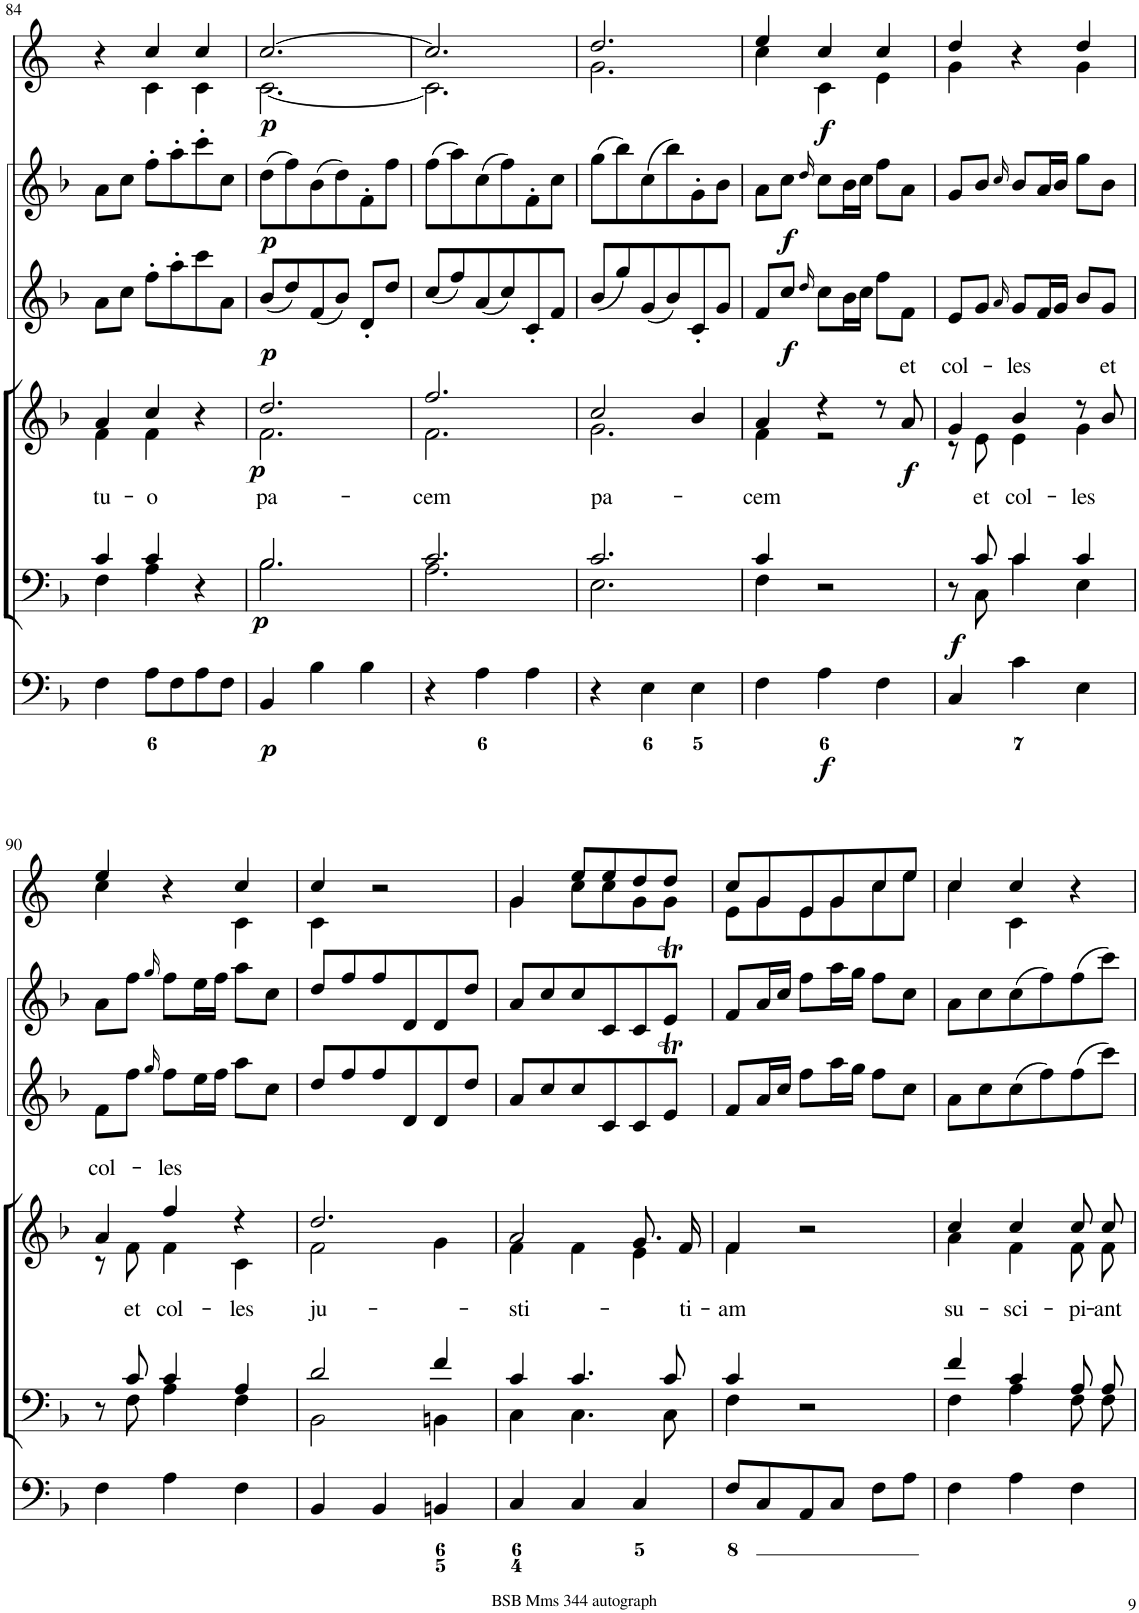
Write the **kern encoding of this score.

**kern	**dynam	**kern	**dynam	**kern	**text	**dynam	**kern	**dynam	**kern	**dynam	**kern	**dynam
*part6	*part6	*part5	*part5	*part4	*part4	*part4	*part3	*part3	*part2	*part2	*part1	*part1
*staff6	*staff6	*staff5	*staff5	*staff4	*staff4	*staff4	*staff3	*staff3	*staff2	*staff2	*staff1	*staff1
*I"Organ	*	*I"Voice	*	*I"Voice	*	*	*I"Violin	*	*I"Violini	*	*I"Corni in F	*
*	*	*	*	*	*	*	*I'Vln	*	*I'Vln	*	*	*
!!LO:PB:g=z
*clefF4	*	*clefF4	*	*clefG2	*	*	*clefG2	*	*clefG2	*	*clefG2	*
*	*	*	*	*	*	*	*	*	*	*	*Trd4c7	*
*k[b-]	*	*k[b-]	*	*k[b-]	*	*	*k[b-]	*	*k[b-]	*	*k[]	*
*M3/4	*	*M3/4	*	*M3/4	*	*	*M3/4	*	*M3/4	*	*M3/4	*
=84	=84	=84	=84	=84	=84	=84	=84	=84	=84	=84	=84	=84
*	*	*^	*	*	*	*	*	*	*	*	*	*
!	!	!	!	!	!	!LO:LY:b	!	!	!	!	!	!	!
*	*	*	*	*	*^	*	*	*	*	*	*	*^	*
4F\	.	4c/	4F\	.	4a/	4f\	tu-	.	8a\L	.	8a\L	.	4r	4ryy	.
.	.	.	.	.	.	.	.	.	8cc\J	.	8cc\J	.	.	.	.
!	!	!	!	!	!	!	!LO:LY:b	!	!	!	!	!	!	!	!
8A\L	.	4c/	4A\	.	4cc/	4f\	-o	.	8ff'\L	.	8ff'\L	.	4cc/	4c\	.
8F\	.	.	.	.	.	.	.	.	8aa'\	.	8aa'\	.	.	.	.
8A\	.	4r	4ryy	.	4r	4ryy	.	.	8ccc\	.	8ccc'\	.	4cc/	4c\	.
8F\J	.	.	.	.	.	.	.	.	8a\J	.	8cc\J	.	.	.	.
=85	=85	=85	=85	=85	=85	=85	=85	=85	=85	=85	=85	=85	=85	=85	=85
!	!LO:DY:b	!	!	!LO:DY:b	!	!	!LO:LY:b	!LO:DY:b	!	!LO:DY:b	!	!LO:DY:b	!	!	!LO:DY:b
4BB-/	p	2.B-/	2.B-\	p	2.dd/	2.f\	pa-	p	(8b-/L	p	(8dd\L	p	[2.cc/	[2.c\	p
.	.	.	.	.	.	.	.	.	8dd/)	.	8ff\)	.	.	.	.
4B-\	.	.	.	.	.	.	.	.	(8f/	.	(8b-\	.	.	.	.
.	.	.	.	.	.	.	.	.	8b-/J)	.	8dd\)	.	.	.	.
4B-\	.	.	.	.	.	.	.	.	8d'/L	.	8f'\	.	.	.	.
.	.	.	.	.	.	.	.	.	8dd/J	.	8ff\J	.	.	.	.
=86	=86	=86	=86	=86	=86	=86	=86	=86	=86	=86	=86	=86	=86	=86	=86
!	!	!	!	!	!	!	!LO:LY:b	!	!	!	!	!	!	!	!
4r	.	2.c/	2.A\	.	2.ff/	2.f\	-cem	.	(8cc/L	.	(8ff\L	.	2.cc/]	2.c\]	.
.	.	.	.	.	.	.	.	.	8ff/)	.	8aa\)	.	.	.	.
4A\	.	.	.	.	.	.	.	.	(8a/	.	(8cc\	.	.	.	.
.	.	.	.	.	.	.	.	.	8cc/)	.	8ff\)	.	.	.	.
4A\	.	.	.	.	.	.	.	.	8c'/	.	8f'\	.	.	.	.
.	.	.	.	.	.	.	.	.	8f/J	.	8cc\J	.	.	.	.
=87	=87	=87	=87	=87	=87	=87	=87	=87	=87	=87	=87	=87	=87	=87	=87
!	!	!	!	!	!	!	!LO:LY:b	!	!	!	!	!	!	!	!
4r	.	2.c/	2.E\	.	2cc/	2.g\	pa-	.	(8b-/L	.	(8gg\L	.	2.dd/	2.g\	.
.	.	.	.	.	.	.	.	.	8gg/)	.	8bb-\)	.	.	.	.
4E\	.	.	.	.	.	.	.	.	(8g/	.	(8cc\	.	.	.	.
.	.	.	.	.	.	.	.	.	8b-/)	.	8bb-\)	.	.	.	.
4E\	.	.	.	.	4b-/	.	.	.	8c'/	.	8g'\	.	.	.	.
.	.	.	.	.	.	.	.	.	8g/J	.	8b-\J	.	.	.	.
=88	=88	=88	=88	=88	=88	=88	=88	=88	=88	=88	=88	=88	=88	=88	=88
!	!	!	!	!	!	!	!LO:LY:b	!	!	!	!	!	!	!	!
4F\	.	4c/	4F\	.	4a/	4f\	-cem	.	8f/L	.	8a\L	.	4ee/	4cc\	.
!	!	!	!	!	!	!	!	!	!	!LO:DY:b	!	!LO:DY:b	!	!	!
.	.	.	.	.	.	.	.	.	8cc/J	f	8cc\J	f	.	.	.
.	.	.	.	.	.	.	.	.	16qdd/	.	16qdd/	.	.	.	.
!	!LO:DY:b	!	!	!	!	!	!	!	!	!	!	!	!	!	!LO:DY:b
4A\	f	2r	2ryy	.	4r	2r	.	.	8cc\L	.	8cc\L	.	4cc/	4c\	f
.	.	.	.	.	.	.	.	.	16b-\L	.	16b-\L	.	.	.	.
.	.	.	.	.	.	.	.	.	16cc\JJ	.	16cc\JJ	.	.	.	.
4F\	.	.	.	.	8r	.	.	.	8ff\L	.	8ff\L	.	4cc/	4e\	.
!	!	!	!	!	!	!	!LO:LY:a	!LO:DY:b	!	!	!	!	!	!	!
.	.	.	.	.	8a/	.	et	f	8f\J	.	8a\J	.	.	.	.
=89	=89	=89	=89	=89	=89	=89	=89	=89	=89	=89	=89	=89	=89	=89	=89
!	!	!	!	!LO:DY:b	!	!	!LO:LY:a	!	!	!	!	!	!	!	!
4C/	.	8r	8ryy	f	4g/	8r	col-	.	8e/L	.	8g/L	.	4dd/	4g\	.
!	!	!	!	!	!	!	!LO:LY:b	!	!	!	!	!	!	!	!
.	.	8c/	8C\	.	.	8e\	et	.	8g/J	.	8b-/J	.	.	.	.
.	.	.	.	.	.	.	.	.	16qa/	.	16qcc/	.	.	.	.
!	!	!	!	!	!	!	!LO:LY:a	!	!	!	!	!	!	!	!
!	!	!	!	!	!	!	!LO:LY:b	!	!	!	!	!	!	!	!
4c\	.	4c/	4c\	.	4b-/	4e\	col-	.	8g/L	.	8b-/L	.	4r	4ryy	.
.	.	.	.	.	.	.	.	.	16f/L	.	16a/L	.	.	.	.
.	.	.	.	.	.	.	.	.	16g/JJ	.	16b-/JJ	.	.	.	.
!	!	!	!	!	!	!	!LO:LY:b	!	!	!	!	!	!	!	!
4E\	.	4c/	4E\	.	8r	4g\	-les	.	8b-/L	.	8gg\L	.	4dd/	4g\	.
!	!	!	!	!	!	!	!LO:LY:a	!	!	!	!	!	!	!	!
.	.	.	.	.	8b-/	.	et	.	8g/J	.	8b-\J	.	.	.	.
!!LO:LB:g=z	!!
=90	=90	=90	=90	=90	=90	=90	=90	=90	=90	=90	=90	=90	=90	=90	=90
!	!	!	!	!	!	!	!LO:LY:a	!	!	!	!	!	!	!	!
4F\	.	8r	8ryy	.	4a/	8r	col-	.	8f\L	.	8a\L	.	4ee/	4cc\	.
!	!	!	!	!	!	!	!LO:LY:b	!	!	!	!	!	!	!	!
.	.	8c/	8F\	.	.	8f\	et	.	8ff\J	.	8ff\J	.	.	.	.
.	.	.	.	.	.	.	.	.	16qgg/	.	16qgg/	.	.	.	.
!	!	!	!	!	!	!	!LO:LY:a	!	!	!	!	!	!	!	!
!	!	!	!	!	!	!	!LO:LY:b	!	!	!	!	!	!	!	!
4A\	.	4c/	4A\	.	4ff/	4f\	col-	.	8ff\L	.	8ff\L	.	4r	4ryy	.
.	.	.	.	.	.	.	.	.	16ee\L	.	16ee\L	.	.	.	.
.	.	.	.	.	.	.	.	.	16ff\JJ	.	16ff\JJ	.	.	.	.
!	!	!	!	!	!	!	!LO:LY:b	!	!	!	!	!	!	!	!
4F\	.	4A/	4F\	.	4r	4c\	-les	.	8aa\L	.	8aa\L	.	4cc/	4c\	.
.	.	.	.	.	.	.	.	.	8cc\J	.	8cc\J	.	.	.	.
=91	=91	=91	=91	=91	=91	=91	=91	=91	=91	=91	=91	=91	=91	=91	=91
!	!	!	!	!	!	!	!LO:LY:b	!	!	!	!	!	!	!	!
4BB-/	.	2d/	2BB-\	.	2.dd/	2f\	ju-	.	8dd/L	.	8dd/L	.	4cc/	4c\	.
.	.	.	.	.	.	.	.	.	8ff/	.	8ff/	.	.	.	.
4BB-/	.	.	.	.	.	.	.	.	8ff/	.	8ff/	.	2r	2ryy	.
.	.	.	.	.	.	.	.	.	8d/	.	8d/	.	.	.	.
4BBn/	.	4f/	4BBn\	.	.	4g\	.	.	8d/	.	8d/	.	.	.	.
.	.	.	.	.	.	.	.	.	8dd/J	.	8dd/J	.	.	.	.
=92	=92	=92	=92	=92	=92	=92	=92	=92	=92	=92	=92	=92	=92	=92	=92
!	!	!	!	!	!	!	!LO:LY:b	!	!	!	!	!	!	!	!
4C/	.	4c/	4C\	.	2a/	4f\	-sti-	.	8a/L	.	8a/L	.	4g/	4g\	.
.	.	.	.	.	.	.	.	.	8cc/	.	8cc/	.	.	.	.
4C/	.	4.c/	4.C\	.	.	4f\	.	.	8cc/	.	8cc/	.	8ee/L	8cc\L	.
.	.	.	.	.	.	.	.	.	8c/	.	8c/	.	8ee/	8cc\	.
4C/	.	.	.	.	8.g/L	4e\	.	.	8c/	.	8c/	.	8dd/	8g\	.
.	.	8c/	8C\	.	.	.	.	.	8et/J	.	8et/J	.	8dd/J	8g\J	.
!	!	!	!	!	!	!	!LO:LY:b	!	!	!	!	!	!	!	!
.	.	.	.	.	16f/Jk	.	-ti-	.	.	.	.	.	.	.	.
=93	=93	=93	=93	=93	=93	=93	=93	=93	=93	=93	=93	=93	=93	=93	=93
!	!	!	!	!	!	!	!LO:LY:b	!	!	!	!	!	!	!	!
8F/L	.	4c/	4F\	.	4f/	4f\	-am	.	8f/L	.	8f/L	.	8cc/L	8e\L	.
8C/	.	.	.	.	.	.	.	.	16a/L	.	16a/L	.	8g/	8g\	.
.	.	.	.	.	.	.	.	.	16cc/JJ	.	16cc/JJ	.	.	.	.
8AA/	.	2r	2ryy	.	2r	2ryy	.	.	8ff\L	.	8ff\L	.	8e/	8e\	.
8C/J	.	.	.	.	.	.	.	.	16aa\L	.	16aa\L	.	8g/	8g\	.
.	.	.	.	.	.	.	.	.	16gg\JJ	.	16gg\JJ	.	.	.	.
8F\L	.	.	.	.	.	.	.	.	8ff\L	.	8ff\L	.	8cc/	8cc\	.
8A\J	.	.	.	.	.	.	.	.	8cc\J	.	8cc\J	.	8ee/J	8ee\J	.
=94	=94	=94	=94	=94	=94	=94	=94	=94	=94	=94	=94	=94	=94	=94	=94
!	!	!	!	!	!	!	!LO:LY:b	!	!	!	!	!	!	!	!
4F\	.	4f/	4F\	.	4cc/	4a\	su-	.	8a\L	.	8a\L	.	4cc/	4cc\	.
.	.	.	.	.	.	.	.	.	8cc\	.	8cc\	.	.	.	.
!	!	!	!	!	!	!	!LO:LY:b	!	!	!	!	!	!	!	!
4A\	.	4c/	4A\	.	4cc/	4f\	-sci-	.	(8cc\	.	(8cc\	.	4cc/	4c\	.
.	.	.	.	.	.	.	.	.	8ff\)	.	8ff\)	.	.	.	.
!	!	!	!	!	!	!	!LO:LY:b	!	!	!	!	!	!	!	!
4F\	.	8A/L	8F\L	.	8cc/L	8f\L	-pi-	.	(8ff\	.	(8ff\	.	4r	4ryy	.
!	!	!	!	!	!	!	!LO:LY:b	!	!	!	!	!	!	!	!
.	.	8A/J	8F\J	.	8cc/J	8f\J	-ant	.	8ccc\J)	.	8ccc\J)	.	.	.	.
*	*	*v	*v	*	*	*	*	*	*	*	*	*	*v	*v	*
*	*	*	*	*v	*v	*	*	*	*	*	*	*	*
=	=	=	=	=	=	=	=	=	=	=	=	=
*-	*-	*-	*-	*-	*-	*-	*-	*-	*-	*-	*-	*-
